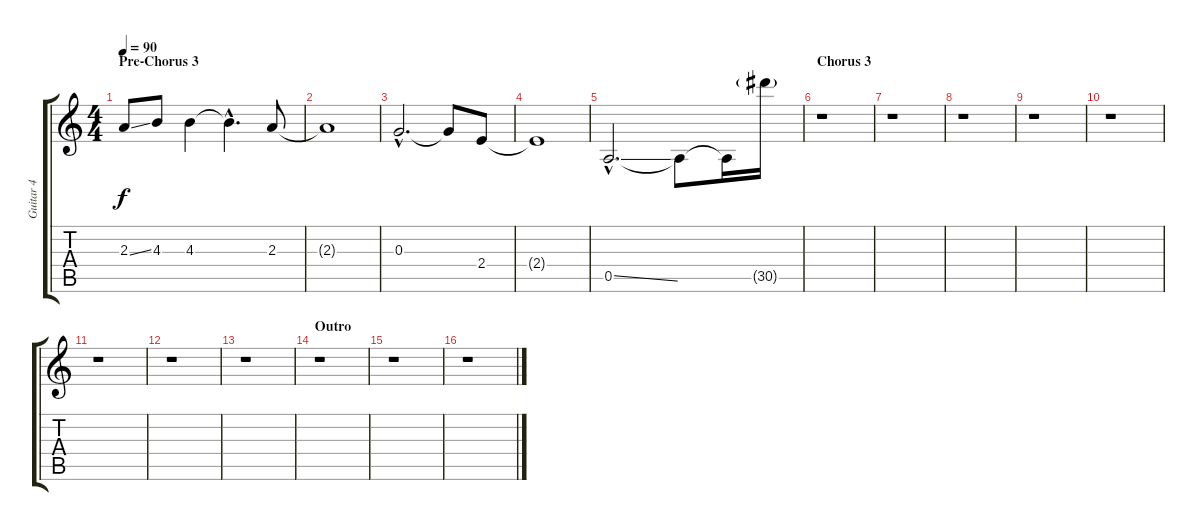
\track ("Guitar 4" "Guitar 4") {instrument distortionguitar}
\staff {score tabs}
\tuning (E4 B3 G3 D3 A2 E2) {hide}
\ts (4 4)
\section ("" "Pre-Chorus 3")
\tempo 90
\clef g2
\ks c
2.3{ss}.8{dy f} 4.3.8 4.3.4 4.3{hac t}.4{d} 2.3.8 |
2.3{t}.1 |
0.3{hac}.2{d} 0.3{t}.8 2.4.8 |
2.4{t}.1 |
0.5{ss hac}.2{d} 0.5{t}.8 0.5{t}.16 30.5{g}.16 |
\section ("" "Chorus 3")
r.1 |
r.1 |
r.1 |
r.1 |
r.1 |
r.1 |
r.1 |
r.1 |
\section ("" "Outro")
r.1 |
r.1 |
r.1
